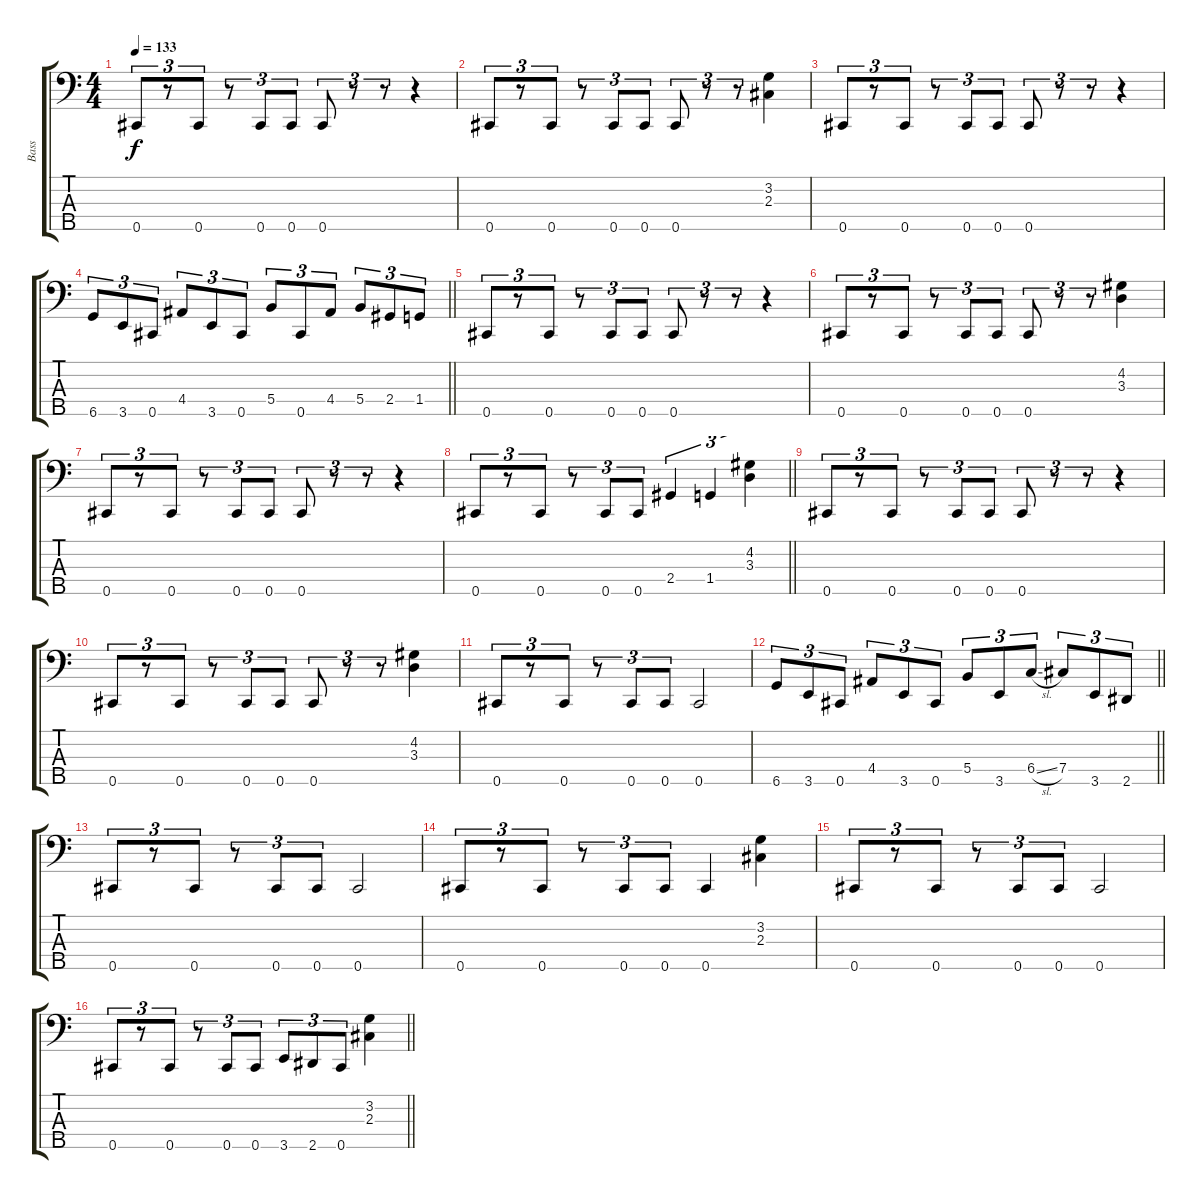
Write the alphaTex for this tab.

\track ("Bass" "Bass") {instrument electricbassfinger}
\staff {score tabs}
\tuning (A2 E2 B1 Gb1 Db1) {hide}
\ts (4 4)
\tempo 133
\clef f4
\ks c
0.5.8{tu (3 2) dy f} r.8{tu (3 2)} 0.5.8{tu (3 2)} r.8{tu (3 2)} 0.5.8{tu (3 2)} 0.5.8{tu (3 2)} 0.5.8{tu (3 2)} r.8{tu (3 2)} r.8{tu (3 2)} r.4 |
0.5.8{tu (3 2)} r.8{tu (3 2)} 0.5.8{tu (3 2)} r.8{tu (3 2)} 0.5.8{tu (3 2)} 0.5.8{tu (3 2)} 0.5.8{tu (3 2)} r.8{tu (3 2)} r.8{tu (3 2)} (3.2 2.3).4 |
0.5.8{tu (3 2)} r.8{tu (3 2)} 0.5.8{tu (3 2)} r.8{tu (3 2)} 0.5.8{tu (3 2)} 0.5.8{tu (3 2)} 0.5.8{tu (3 2)} r.8{tu (3 2)} r.8{tu (3 2)} r.4 |
\barLineRight lightlight
6.5.8{tu (3 2)} 3.5.8{tu (3 2)} 0.5.8{tu (3 2)} 4.4.8{tu (3 2)} 3.5.8{tu (3 2)} 0.5.8{tu (3 2)} 5.4.8{tu (3 2)} 0.5.8{tu (3 2)} 4.4.8{tu (3 2)} 5.4.8{tu (3 2)} 2.4.8{tu (3 2)} 1.4.8{tu (3 2)} |
0.5.8{tu (3 2)} r.8{tu (3 2)} 0.5.8{tu (3 2)} r.8{tu (3 2)} 0.5.8{tu (3 2)} 0.5.8{tu (3 2)} 0.5.8{tu (3 2)} r.8{tu (3 2)} r.8{tu (3 2)} r.4 |
0.5.8{tu (3 2)} r.8{tu (3 2)} 0.5.8{tu (3 2)} r.8{tu (3 2)} 0.5.8{tu (3 2)} 0.5.8{tu (3 2)} 0.5.8{tu (3 2)} r.8{tu (3 2)} r.8{tu (3 2)} (4.2 3.3).4 |
0.5.8{tu (3 2)} r.8{tu (3 2)} 0.5.8{tu (3 2)} r.8{tu (3 2)} 0.5.8{tu (3 2)} 0.5.8{tu (3 2)} 0.5.8{tu (3 2)} r.8{tu (3 2)} r.8{tu (3 2)} r.4 |
\barLineRight lightlight
0.5.8{tu (3 2)} r.8{tu (3 2)} 0.5.8{tu (3 2)} r.8{tu (3 2)} 0.5.8{tu (3 2)} 0.5.8{tu (3 2)} 2.4.4{tu (3 2)} 1.4.4{tu (3 2)} (4.2 3.3).4{tu (3 2)} |
0.5.8{tu (3 2)} r.8{tu (3 2)} 0.5.8{tu (3 2)} r.8{tu (3 2)} 0.5.8{tu (3 2)} 0.5.8{tu (3 2)} 0.5.8{tu (3 2)} r.8{tu (3 2)} r.8{tu (3 2)} r.4 |
0.5.8{tu (3 2)} r.8{tu (3 2)} 0.5.8{tu (3 2)} r.8{tu (3 2)} 0.5.8{tu (3 2)} 0.5.8{tu (3 2)} 0.5.8{tu (3 2)} r.8{tu (3 2)} r.8{tu (3 2)} (4.2 3.3).4 |
0.5.8{tu (3 2)} r.8{tu (3 2)} 0.5.8{tu (3 2)} r.8{tu (3 2)} 0.5.8{tu (3 2)} 0.5.8{tu (3 2)} 0.5.2 |
\barLineRight lightlight
6.5.8{tu (3 2)} 3.5.8{tu (3 2)} 0.5.8{tu (3 2)} 4.4.8{tu (3 2)} 3.5.8{tu (3 2)} 0.5.8{tu (3 2)} 5.4.8{tu (3 2)} 3.5.8{tu (3 2)} 6.4{sl}.8{tu (3 2)} 7.4.8{tu (3 2)} 3.5.8{tu (3 2)} 2.5.8{tu (3 2)} |
0.5.8{tu (3 2)} r.8{tu (3 2)} 0.5.8{tu (3 2)} r.8{tu (3 2)} 0.5.8{tu (3 2)} 0.5.8{tu (3 2)} 0.5.2 |
0.5.8{tu (3 2)} r.8{tu (3 2)} 0.5.8{tu (3 2)} r.8{tu (3 2)} 0.5.8{tu (3 2)} 0.5.8{tu (3 2)} 0.5.4 (3.2 2.3).4 |
0.5.8{tu (3 2)} r.8{tu (3 2)} 0.5.8{tu (3 2)} r.8{tu (3 2)} 0.5.8{tu (3 2)} 0.5.8{tu (3 2)} 0.5.2 |
\barLineRight lightlight
0.5.8{tu (3 2)} r.8{tu (3 2)} 0.5.8{tu (3 2)} r.8{tu (3 2)} 0.5.8{tu (3 2)} 0.5.8{tu (3 2)} 3.5.8{tu (3 2)} 2.5.8{tu (3 2)} 0.5.8{tu (3 2)} (3.2 2.3).4
